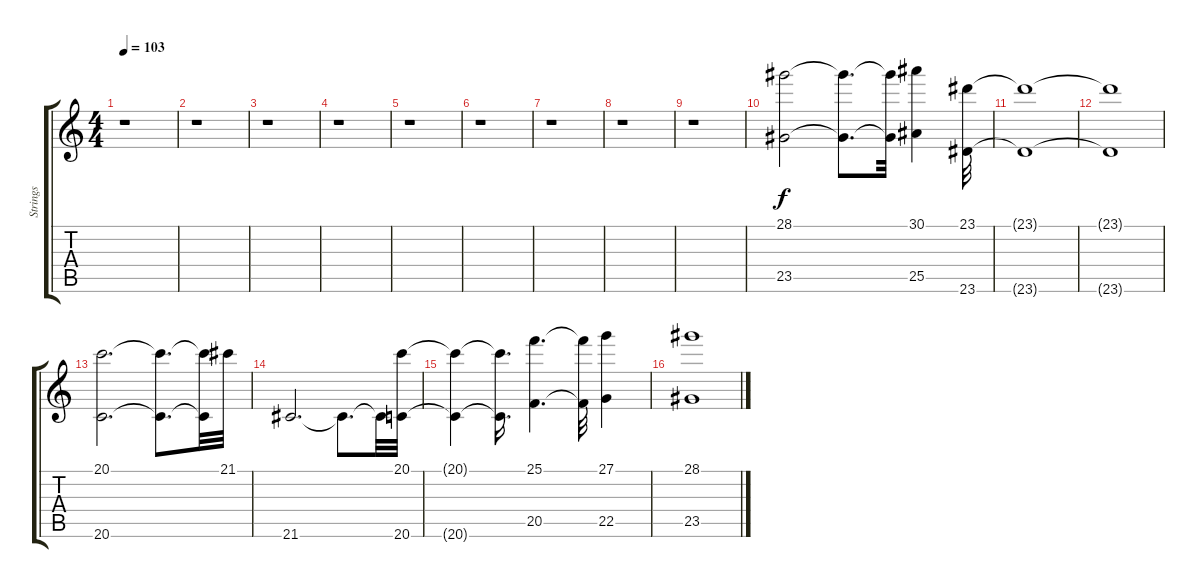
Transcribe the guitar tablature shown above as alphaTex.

\track ("Strings" "Strings") {instrument stringensemble1}
\staff {score tabs}
\tuning (E4 B3 G3 D3 A2 E2) {hide}
\ts (4 4)
\tempo 103
\clef g2
\ks c
r.1{dy f} |
r.1 |
r.1 |
r.1 |
r.1 |
r.1 |
r.1 |
r.1 |
r.1 |
(28.1 23.5).2 (28.1{t} 23.5{t}).8{d} (28.1{t} 23.5{t}).32 (30.1 25.5).4 (23.1 23.6).32 |
(23.1{t} 23.6{t}).1 |
(23.1{t} 23.6{t}).1 |
(20.1 20.6).2{d} (20.1{t} 20.6{t}).8{d} (20.1{t} 20.6{t}).32 21.1.32 |
21.6.2{d} 21.6{t}.8{d} 21.6{t}.32 (20.1 20.6).32 |
(20.1{t} 20.6{t}).4 (20.1{t} 20.6{t}).16{d} (25.1 20.5).4{d} (25.1{t} 20.5{t}).32 (27.1 22.5).4 |
(28.1 23.5).1
